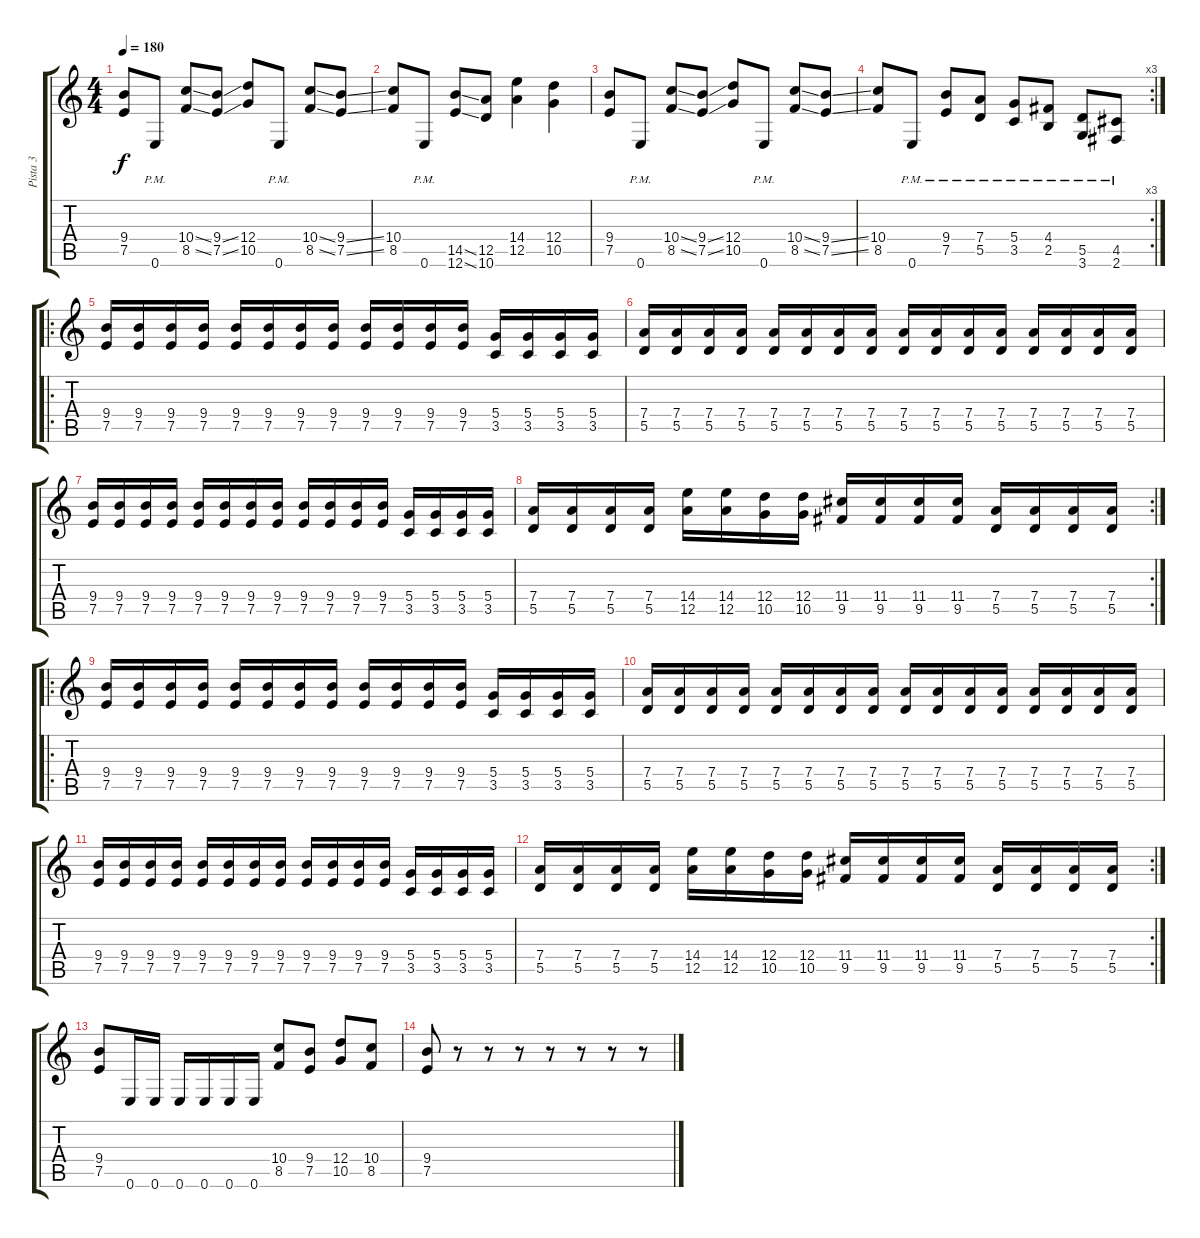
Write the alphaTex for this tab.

\track ("Pista 3" "Pista 3") {instrument distortionguitar}
\staff {score tabs}
\tuning (E4 B3 G3 D3 A2 E2) {hide}
\ts (4 4)
\tempo 180
\clef g2
\ks c
(9.4 7.5).8{dy f} 0.6{pm}.8 (10.4{ss} 8.5{ss}).8 (9.4{ss} 7.5{ss}).8 (12.4 10.5).8 0.6{pm}.8 (10.4{ss} 8.5{ss}).8 (9.4{ss} 7.5{ss}).8 |
(10.4 8.5).8 0.6{pm}.8 (14.5{ss} 12.6{ss}).8 (12.5 10.6).8 (14.4 12.5).4 (12.4 10.5).4 |
(9.4 7.5).8 0.6{pm}.8 (10.4{ss} 8.5{ss}).8 (9.4{ss} 7.5{ss}).8 (12.4 10.5).8 0.6{pm}.8 (10.4{ss} 8.5{ss}).8 (9.4{ss} 7.5{ss}).8 |
\rc 3
(10.4 8.5).8 0.6{pm}.8 (9.4 7.5{pm}).8 (7.4 5.5{pm}).8 (5.4{pm} 3.5{pm}).8 (4.4{pm} 2.5{pm}).8 (5.5{pm} 3.6{pm}).8 (4.5{pm} 2.6{pm}).8 |
\ro
(9.4 7.5).16 (9.4 7.5).16 (9.4 7.5).16 (9.4 7.5).16 (9.4 7.5).16 (9.4 7.5).16 (9.4 7.5).16 (9.4 7.5).16 (9.4 7.5).16 (9.4 7.5).16 (9.4 7.5).16 (9.4 7.5).16 (5.4 3.5).16 (5.4 3.5).16 (5.4 3.5).16 (5.4 3.5).16 |
(7.4 5.5).16 (7.4 5.5).16 (7.4 5.5).16 (7.4 5.5).16 (7.4 5.5).16 (7.4 5.5).16 (7.4 5.5).16 (7.4 5.5).16 (7.4 5.5).16 (7.4 5.5).16 (7.4 5.5).16 (7.4 5.5).16 (7.4 5.5).16 (7.4 5.5).16 (7.4 5.5).16 (7.4 5.5).16 |
(9.4 7.5).16 (9.4 7.5).16 (9.4 7.5).16 (9.4 7.5).16 (9.4 7.5).16 (9.4 7.5).16 (9.4 7.5).16 (9.4 7.5).16 (9.4 7.5).16 (9.4 7.5).16 (9.4 7.5).16 (9.4 7.5).16 (5.4 3.5).16 (5.4 3.5).16 (5.4 3.5).16 (5.4 3.5).16 |
\rc 2
(7.4 5.5).16 (7.4 5.5).16 (7.4 5.5).16 (7.4 5.5).16 (14.4 12.5).16 (14.4 12.5).16 (12.4 10.5).16 (12.4 10.5).16 (11.4 9.5).16 (11.4 9.5).16 (11.4 9.5).16 (11.4 9.5).16 (7.4 5.5).16 (7.4 5.5).16 (7.4 5.5).16 (7.4 5.5).16 |
\ro
(9.4 7.5).16 (9.4 7.5).16 (9.4 7.5).16 (9.4 7.5).16 (9.4 7.5).16 (9.4 7.5).16 (9.4 7.5).16 (9.4 7.5).16 (9.4 7.5).16 (9.4 7.5).16 (9.4 7.5).16 (9.4 7.5).16 (5.4 3.5).16 (5.4 3.5).16 (5.4 3.5).16 (5.4 3.5).16 |
(7.4 5.5).16 (7.4 5.5).16 (7.4 5.5).16 (7.4 5.5).16 (7.4 5.5).16 (7.4 5.5).16 (7.4 5.5).16 (7.4 5.5).16 (7.4 5.5).16 (7.4 5.5).16 (7.4 5.5).16 (7.4 5.5).16 (7.4 5.5).16 (7.4 5.5).16 (7.4 5.5).16 (7.4 5.5).16 |
(9.4 7.5).16 (9.4 7.5).16 (9.4 7.5).16 (9.4 7.5).16 (9.4 7.5).16 (9.4 7.5).16 (9.4 7.5).16 (9.4 7.5).16 (9.4 7.5).16 (9.4 7.5).16 (9.4 7.5).16 (9.4 7.5).16 (5.4 3.5).16 (5.4 3.5).16 (5.4 3.5).16 (5.4 3.5).16 |
\rc 2
(7.4 5.5).16 (7.4 5.5).16 (7.4 5.5).16 (7.4 5.5).16 (14.4 12.5).16 (14.4 12.5).16 (12.4 10.5).16 (12.4 10.5).16 (11.4 9.5).16 (11.4 9.5).16 (11.4 9.5).16 (11.4 9.5).16 (7.4 5.5).16 (7.4 5.5).16 (7.4 5.5).16 (7.4 5.5).16 |
(9.4 7.5).8 0.6.16 0.6.16 0.6.16 0.6.16 0.6.16 0.6.16 (10.4 8.5).8 (9.4 7.5).8 (12.4 10.5).8 (10.4 8.5).8 |
(9.4 7.5).8 r.8 r.8 r.8 r.8 r.8 r.8 r.8
